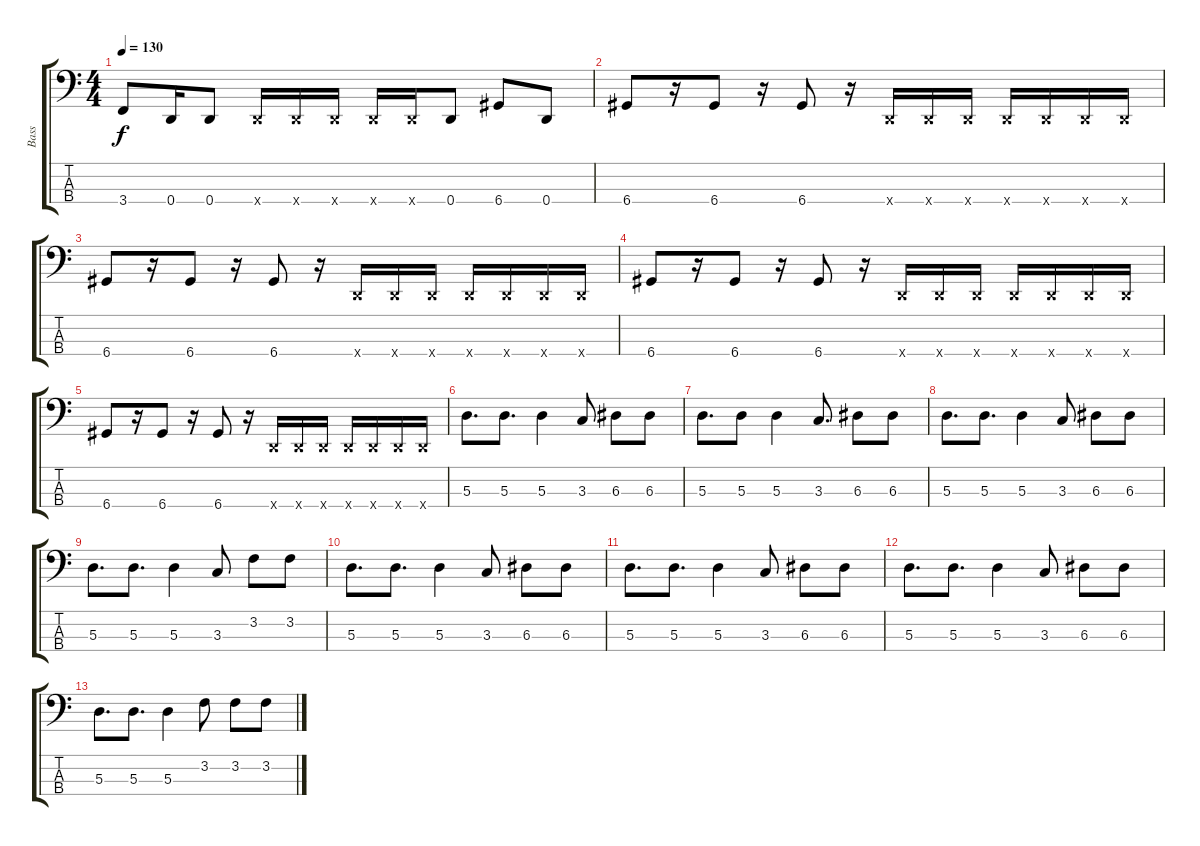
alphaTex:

\track ("Bass" "Bass") {instrument electricbasspick}
\staff {score tabs}
\tuning (G2 D2 A1 D1) {hide}
\ts (4 4)
\tempo 130
\clef f4
\ks c
3.4.8{dy f} 0.4.16 0.4.8 0.4{x}.16 0.4{x}.16 0.4{x}.16 0.4{x}.16 0.4{x}.16 0.4.8 6.4.8 0.4.8 |
6.4.8 r.16 6.4.8 r.16 6.4.8 r.16 0.4{x}.16 0.4{x}.16 0.4{x}.16 0.4{x}.16 0.4{x}.16 0.4{x}.16 0.4{x}.16 |
6.4.8 r.16 6.4.8 r.16 6.4.8 r.16 0.4{x}.16 0.4{x}.16 0.4{x}.16 0.4{x}.16 0.4{x}.16 0.4{x}.16 0.4{x}.16 |
6.4.8 r.16 6.4.8 r.16 6.4.8 r.16 0.4{x}.16 0.4{x}.16 0.4{x}.16 0.4{x}.16 0.4{x}.16 0.4{x}.16 0.4{x}.16 |
6.4.8 r.16 6.4.8 r.16 6.4.8 r.16 0.4{x}.16 0.4{x}.16 0.4{x}.16 0.4{x}.16 0.4{x}.16 0.4{x}.16 0.4{x}.16 |
5.3.8{d} 5.3.8{d} 5.3.4 3.3.8 6.3.8 6.3.8 |
5.3.8{d} 5.3.8 5.3.4 3.3.8{d} 6.3.8 6.3.8 |
5.3.8{d} 5.3.8{d} 5.3.4 3.3.8 6.3.8 6.3.8 |
5.3.8{d} 5.3.8{d} 5.3.4 3.3.8 3.2.8 3.2.8 |
5.3.8{d} 5.3.8{d} 5.3.4 3.3.8 6.3.8 6.3.8 |
5.3.8{d} 5.3.8{d} 5.3.4 3.3.8 6.3.8 6.3.8 |
5.3.8{d} 5.3.8{d} 5.3.4 3.3.8 6.3.8 6.3.8 |
5.3.8{d} 5.3.8{d} 5.3.4 3.2.8 3.2.8 3.2.8
